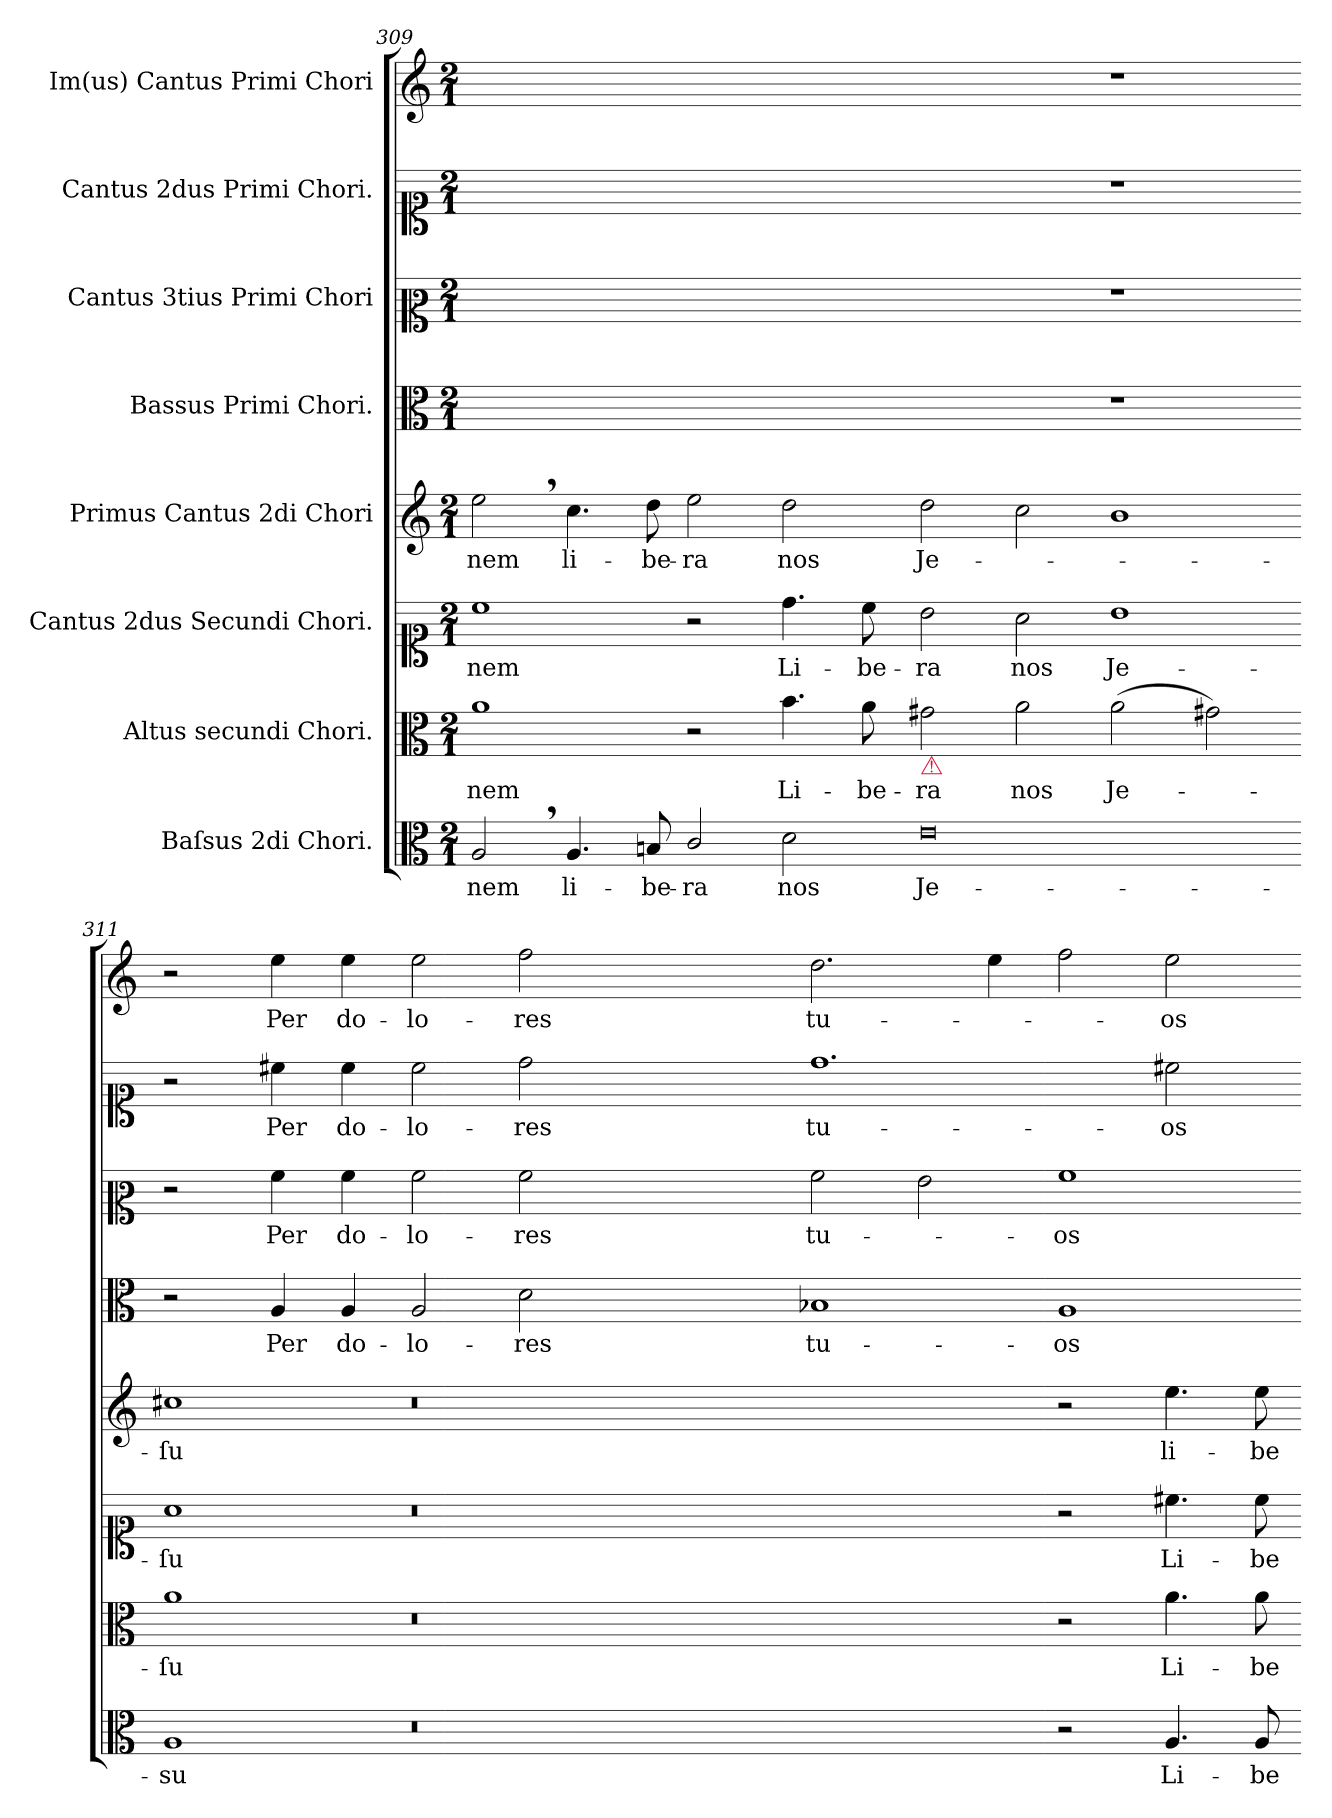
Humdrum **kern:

**kern	**text	**kern	**text	**kern	**text	**kern	**text	**kern	**text	**kern	**text	**kern	**text	**kern	**text
*part8	*part8	*part7	*part7	*part6	*part6	*part5	*part5	*part4	*part4	*part3	*part3	*part2	*part2	*part1	*part1
*staff8	*staff8	*staff7	*staff7	*staff6	*staff6	*staff5	*staff5	*staff4	*staff4	*staff3	*staff3	*staff2	*staff2	*staff1	*staff1
*I"Baſsus 2di Chori.	*	*I"Altus secundi Chori.	*	*I"Cantus 2dus Secundi Chori.	*	*I"Primus Cantus 2di Chori	*	*I"Bassus Primi Chori.	*	*I"Cantus 3tius Primi Chori	*	*I"Cantus 2dus Primi Chori.	*	*I"Im(us) Cantus Primi Chori	*
*clefC3	*	*clefC3	*	*clefC1	*	*clefG2	*	*clefC3	*	*clefC2	*	*clefC1	*	*clefG2	*
*k[]	*	*k[]	*	*k[]	*	*k[]	*	*k[]	*	*k[]	*	*k[]	*	*k[]	*
*M2/1	*	*M2/1	*	*M2/1	*	*M2/1	*	*M2/1	*	*M2/1	*	*M2/1	*	*M2/1	*
=309	=309	=309	=309	=309	=309	=309	=309	=309	=309	=309	=309	=309	=309	=309	=309
2A,</	-nem	1a	-nem	1cc	-nem	2ee,<\	-nem	0ryy	.	0ryy	.	0ryy	.	0ryy	.
4.A/	li-	.	.	.	.	4.cc\	li-	.	.	.	.	.	.	.	.
8Bn/	-be-	.	.	.	.	8dd\	-be-	.	.	.	.	.	.	.	.
2c/	-ra	2r	.	2r	.	2ee\	-ra	.	.	.	.	.	.	.	.
2d\	nos	4.b\	Li-	4.dd\	Li-	2dd\	nos	.	.	.	.	.	.	.	.
.	.	8a\	-be-	8cc\	-be-	.	.	.	.	.	.	.	.	.	.
=310-	=310-	=310-	=310-	=310-	=310-	=310-	=310-	=310-	=310-	=310-	=310-	=310-	=310-	=310-	=310-
!	!	!LO:TX:b:color=crimson:t=⚠	!	!	!	!	!	!	!	!	!	!	!	!	!
0e	Je-	2g#X\	-ra	2b\	-ra	2dd\	Je-	1ryy	.	1ryy	.	1ryy	.	1ryy	.
.	.	2a\	nos	2a\	nos	2cc\	.	.	.	.	.	.	.	.	.
.	.	(2a\	Je-	1b	Je-	1b	.	1r	.	1r	.	1r	.	1r	.
.	.	2g#X\)	.	.	.	.	.	.	.	.	.	.	.	.	.
=311-	=311-	=311-	=311-	=311-	=311-	=311-	=311-	=311-	=311-	=311-	=311-	=311-	=311-	=311-	=311-
1A	-su	1a	-ſu	1a	-ſu	1cc#X	-ſu	2r	.	2r	.	2r	.	2r	.
.	.	.	.	.	.	.	.	4A/	Per	4a\	Per	4cc#X\	Per	4ee\	Per
.	.	.	.	.	.	.	.	4A/	do-	4a\	do-	4cc#\	do-	4ee\	do-
0r	.	0r	.	0r	.	0r	.	2A/	-lo-	2a\	-lo-	2cc#\	-lo-	2ee\	-lo-
.	.	.	.	.	.	.	.	2d\	-res	2a\	-res	2dd\	-res	2ff\	-res
.	.	.	.	.	.	.	.	1ryy	.	1ryy	.	1ryy	.	1ryy	.
=312-	=312-	=312-	=312-	=312-	=312-	=312-	=312-	=312-	=312-	=312-	=312-	=312-	=312-	=312-	=312-
1ryy	.	1ryy	.	1ryy	.	1ryy	.	1B-X	tu-	2a\	tu-	1.dd	tu-	2.dd\	tu-
.	.	.	.	.	.	.	.	.	.	2g\	.	.	.	.	.
.	.	.	.	.	.	.	.	.	.	.	.	.	.	4ee\	.
2r	.	2r	.	2r	.	2r	.	1A	-os	1a	-os	.	.	2ff\	.
!	!	!	!LO:LY:i	!	!LO:LY:i	!	!LO:LY:i	!	!	!	!	!	!	!	!
4.A/	Li-	4.a\	Li-	4.cc#X\	Li-	4.ee\	li-	.	.	.	.	2cc#X\	-os	2ee\	-os
!	!	!	!LO:LY:i	!	!LO:LY:i	!	!LO:LY:i	!	!	!	!	!	!	!	!
8A/	-be-	8a\	-be-	8cc#\	-be-	8ee\	-be-	.	.	.	.	.	.	.	.
=-	=-	=-	=-	=-	=-	=-	=-	=-	=-	=-	=-	=-	=-	=-	=-
*-	*-	*-	*-	*-	*-	*-	*-	*-	*-	*-	*-	*-	*-	*-	*-
